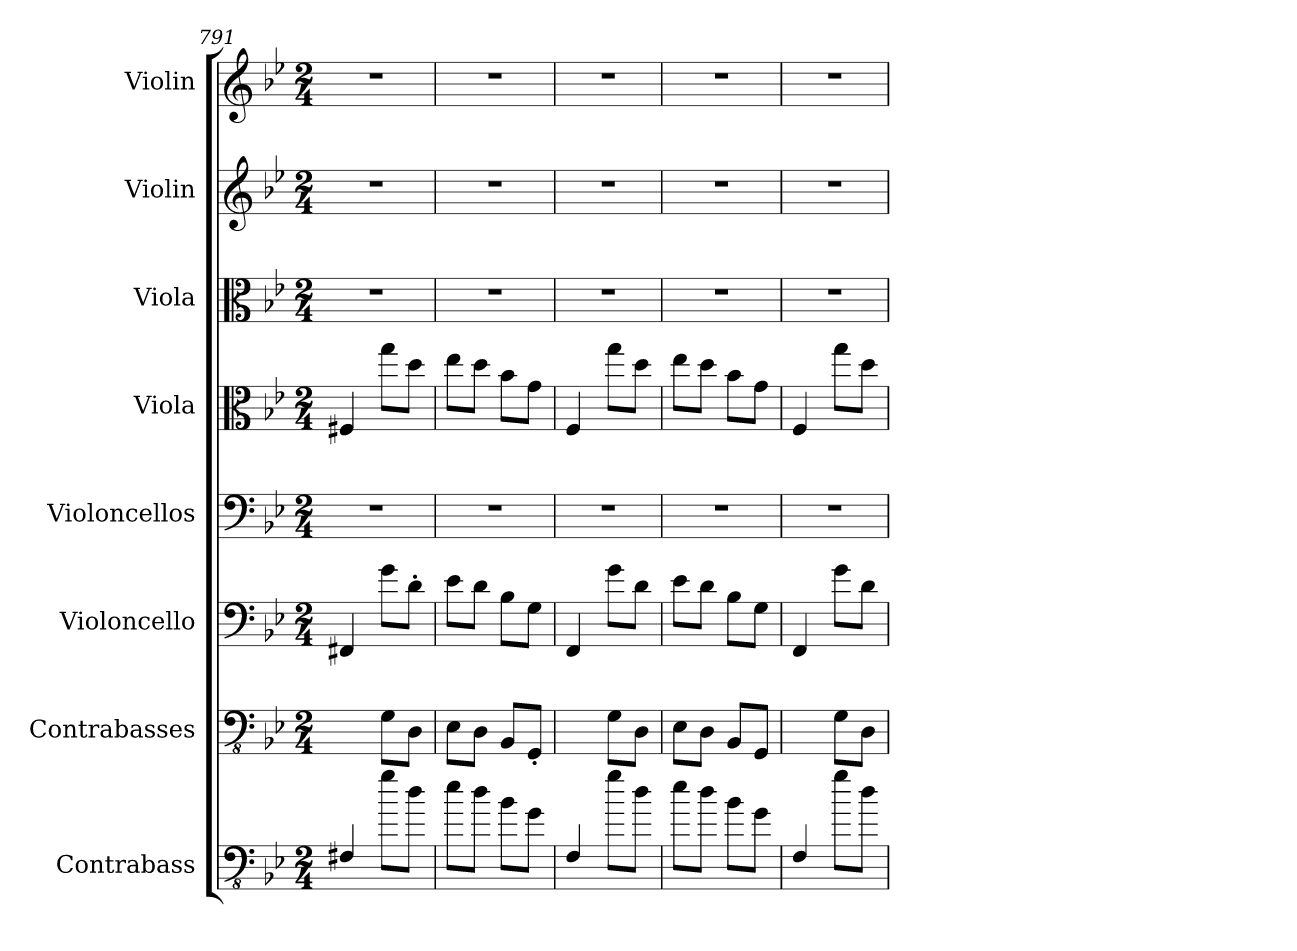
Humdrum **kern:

**kern	**kern	**kern	**kern	**kern	**kern	**kern	**kern
*part8	*part7	*part6	*part5	*part4	*part3	*part2	*part1
*staff8	*staff7	*staff6	*staff5	*staff4	*staff3	*staff2	*staff1
*I"Contrabass	*I"Contrabasses	*I"Violoncello	*I"Violoncellos	*I"Viola	*I"Viola	*I"Violin	*I"Violin
*I'Cb.	*I'Cbs.	*I'Vc.	*I'Vcs.	*I'Vla.	*I'Vla.	*I'Vln.	*I'Vln.
*clefFv4	*clefFv4	*clefF4	*clefF4	*clefC3	*clefC3	*clefG2	*clefG2
*ITrd7c12	*	*	*	*	*	*	*
*k[b-e-]	*k[b-e-]	*k[b-e-]	*k[b-e-]	*k[b-e-]	*k[b-e-]	*k[b-e-]	*k[b-e-]
*M2/4	*M2/4	*M2/4	*M2/4	*M2/4	*M2/4	*M2/4	*M2/4
=791	=791	=791	=791	=791	=791	=791	=791
4FFF#X/	4ryy	4FF#X/	2r	4F#X/	2r	2r	2r
8G\L	8GG\L	8g\L	.	8gg\L	.	.	.
8D\J	8DD\J	8d'\J	.	8dd\J	.	.	.
=792	=792	=792	=792	=792	=792	=792	=792
8E-\L	8EE-\L	8e-\L	2r	8ee-\L	2r	2r	2r
8D\J	8DD\J	8d\J	.	8dd\J	.	.	.
8BB-\L	8BBB-/L	8B-\L	.	8b-\L	.	.	.
8GG\J	8GGG'/J	8G\J	.	8g\J	.	.	.
=793	=793	=793	=793	=793	=793	=793	=793
4FFF/	4ryy	4FF/	2r	4F/	2r	2r	2r
8G\L	8GG\L	8g\L	.	8gg\L	.	.	.
8D\J	8DD\J	8d\J	.	8dd\J	.	.	.
=794	=794	=794	=794	=794	=794	=794	=794
8E-\L	8EE-\L	8e-\L	2r	8ee-\L	2r	2r	2r
8D\J	8DD\J	8d\J	.	8dd\J	.	.	.
8BB-\L	8BBB-/L	8B-\L	.	8b-\L	.	.	.
8GG\J	8GGG/J	8G\J	.	8g\J	.	.	.
!!LO:PB:g=z
=795	=795	=795	=795	=795	=795	=795	=795
4FFF/	4ryy	4FF/	2r	4F/	2r	2r	2r
8G\L	8GG\L	8g\L	.	8gg\L	.	.	.
8D\J	8DD\J	8d\J	.	8dd\J	.	.	.
=	=	=	=	=	=	=	=
*-	*-	*-	*-	*-	*-	*-	*-
